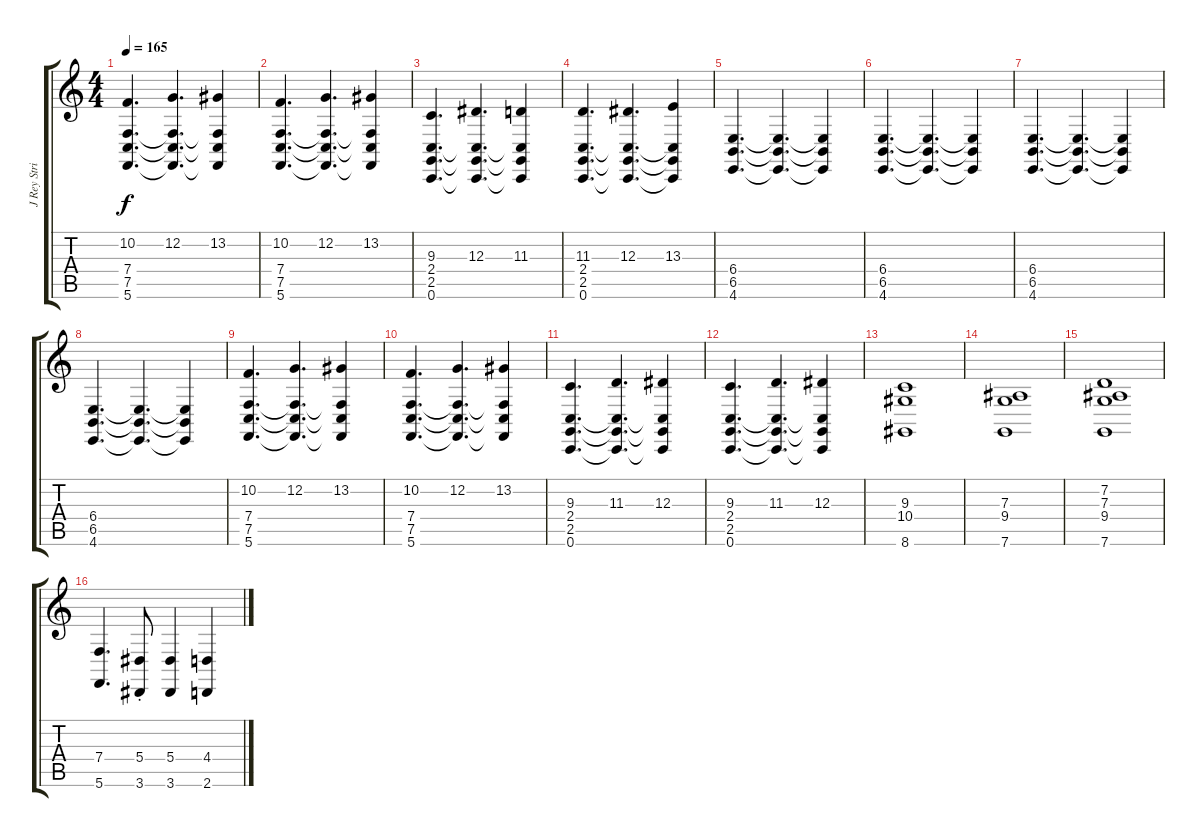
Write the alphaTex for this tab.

\track ("J Rey Strings" "J Rey Stri") {instrument stringensemble1}
\staff {score tabs}
\tuning (C4 G3 Eb3 Bb2 F2 C2) {hide}
\ts (4 4)
\tempo 165
\clef g2
\ks c
(10.2 7.4 7.5 5.6).4{d dy f} (12.2 7.4{t} 7.5{t} 5.6{t}).4{d} (13.2 7.4{t} 7.5{t} 5.6{t}).4 |
(10.2 7.4 7.5 5.6).4{d} (12.2 7.4{t} 7.5{t} 5.6{t}).4{d} (13.2 7.4{t} 7.5{t} 5.6{t}).4 |
(9.3 2.4 2.5 0.6).4{d} (12.3 2.4{t} 2.5{t} 0.6{t}).4{d} (11.3 2.4{t} 2.5{t} 0.6{t}).4 |
(11.3 2.4 2.5 0.6).4{d} (12.3 2.4{t} 2.5{t} 0.6{t}).4{d} (13.3 2.4{t} 2.5{t} 0.6{t}).4 |
(6.4 6.5 4.6).4{d} (6.4{t} 6.5{t} 4.6{t}).4{d} (6.4{t} 6.5{t} 4.6{t}).4 |
(6.4 6.5 4.6).4{d} (6.4{t} 6.5{t} 4.6{t}).4{d} (6.4{t} 6.5{t} 4.6{t}).4 |
(6.4 6.5 4.6).4{d} (6.4{t} 6.5{t} 4.6{t}).4{d} (6.4{t} 6.5{t} 4.6{t}).4 |
(6.4 6.5 4.6).4{d} (6.4{t} 6.5{t} 4.6{t}).4{d} (6.4{t} 6.5{t} 4.6{t}).4 |
(10.2 7.4 7.5 5.6).4{d} (12.2 7.4{t} 7.5{t} 5.6{t}).4{d} (13.2 7.4{t} 7.5{t} 5.6{t}).4 |
(10.2 7.4 7.5 5.6).4{d} (12.2 7.4{t} 7.5{t} 5.6{t}).4{d} (13.2 7.4{t} 7.5{t} 5.6{t}).4 |
(9.3 2.4 2.5 0.6).4{d} (11.3 2.4{t} 2.5{t} 0.6{t}).4{d} (12.3 2.4{t} 2.5{t} 0.6{t}).4 |
(9.3 2.4 2.5 0.6).4{d} (11.3 2.4{t} 2.5{t} 0.6{t}).4{d} (12.3 2.4{t} 2.5{t} 0.6{t}).4 |
(9.3 10.4 8.6).1 |
(7.3 9.4 7.6).1 |
(7.2 7.3 9.4 7.6).1 |
(7.4 5.6).4{d} (5.4{st} 3.6{st}).8 (5.4 3.6).4 (4.4 2.6).4
